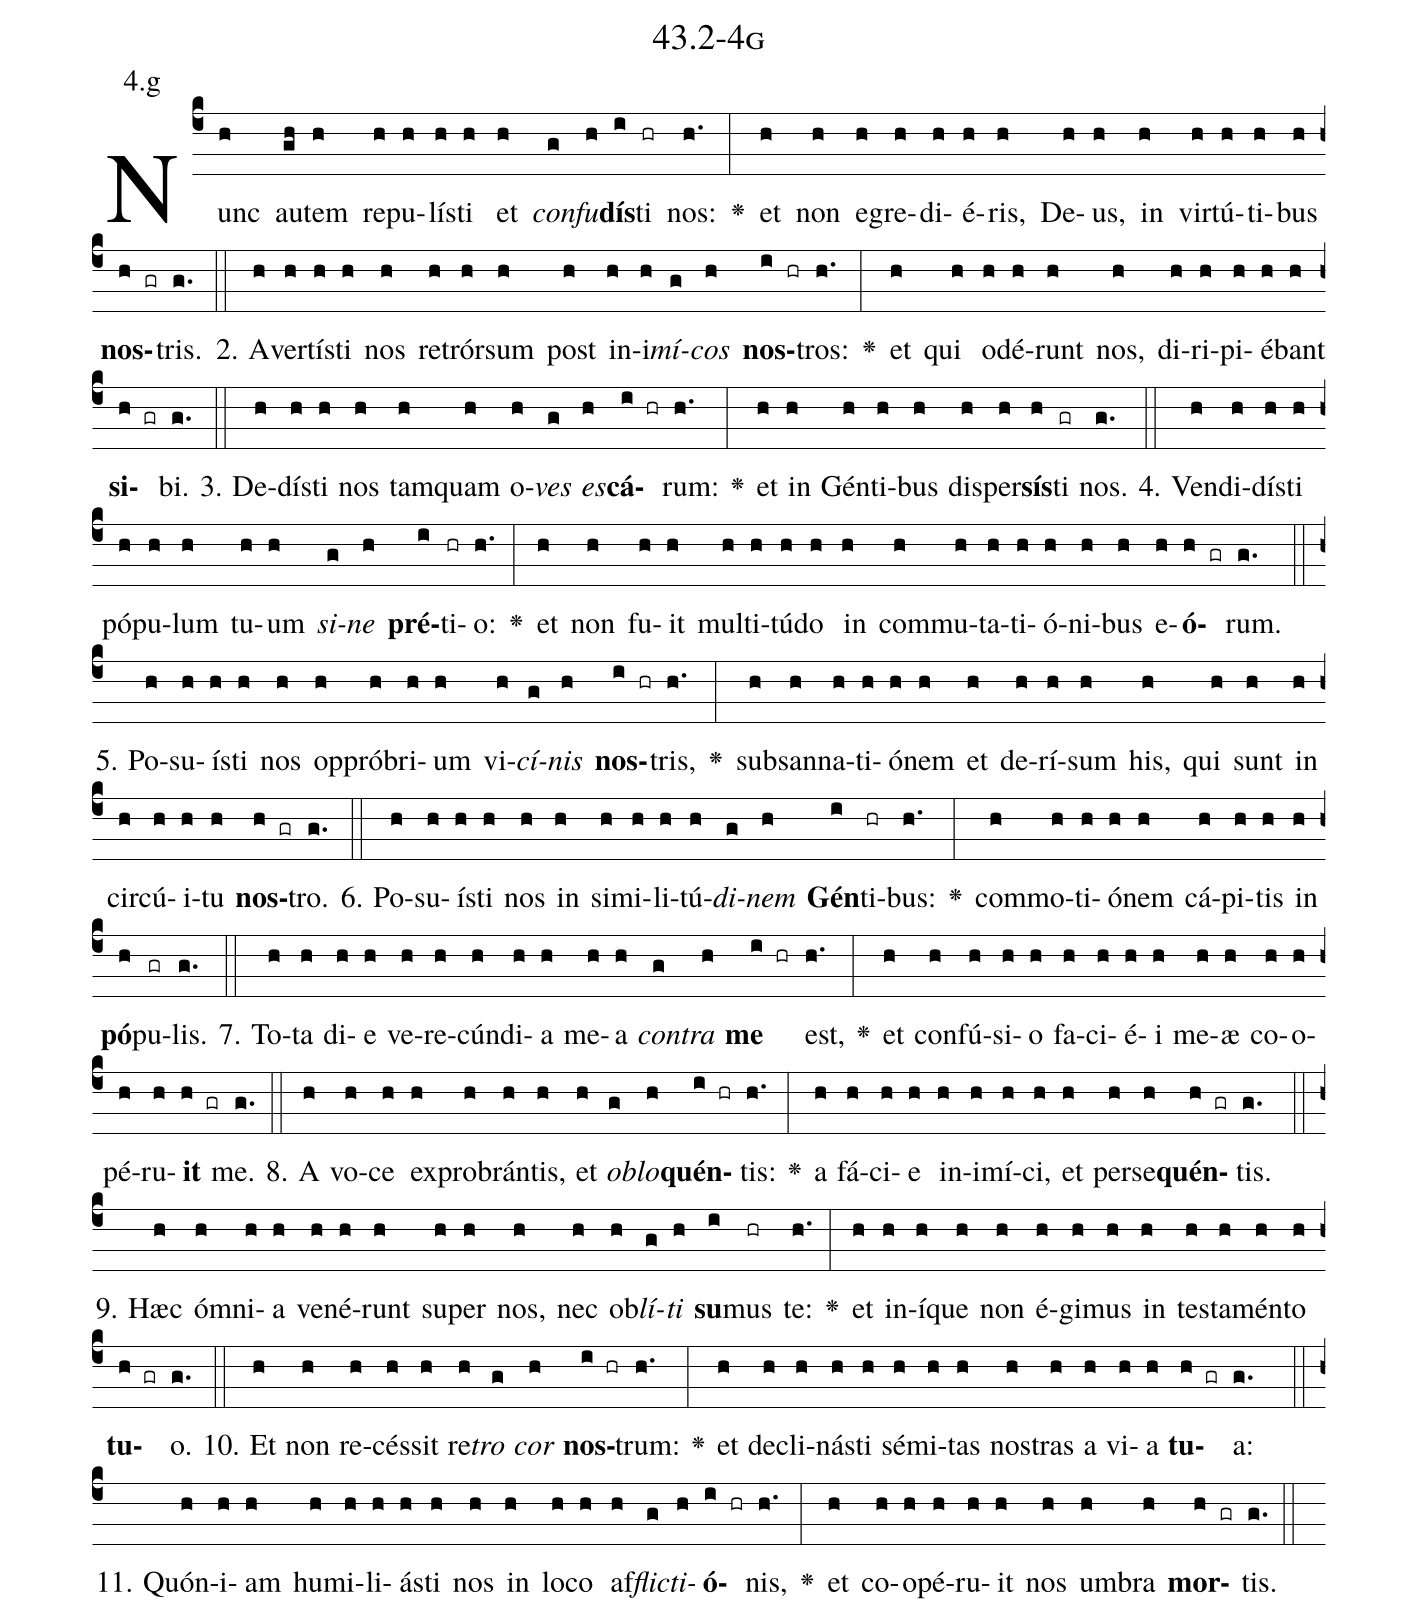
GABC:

name: 43.2-4g;
annotation: 4.g;
%%
(c4)Nunc(h) au(gh)tem(h) re(h)pu(h)lís(h)ti(h) et(h) <i>con</i>(g)<i>fu</i>(h)<b>dís</b>(i)ti(hr) nos:(h.) <v>\greheightstar</v>(:) et(h) non(h) e(h)gre(h)di(h)é(h)ris,(h) De(h)us,(h) in(h) vir(h)tú(h)ti(h)bus(h) <b>nos</b>(h gr)tris.(g.) (::)
2. A(h)ver(h)tís(h)ti(h) nos(h) re(h)trór(h)sum(h) post(h) in(h)i(h)<i>mí</i>(g)<i>cos</i>(h) <b>nos</b>(i hr)tros:(h.) <v>\greheightstar</v>(:) et(h) qui(h) o(h)dé(h)runt(h) nos,(h) di(h)ri(h)pi(h)é(h)bant(h) <b>si</b>(h gr)bi.(g.) (::)
3. De(h)dís(h)ti(h) nos(h) tam(h)quam(h) o(h)<i>ves</i>(g) <i>es</i>(h)<b>cá</b>(i hr)rum:(h.) <v>\greheightstar</v>(:) et(h) in(h) Gén(h)ti(h)bus(h) di(h)sper(h)<b>sís</b>(h)ti(gr) nos.(g.) (::)
4. Ven(h)di(h)dís(h)ti(h) pó(h)pu(h)lum(h) tu(h)um(h) <i>si</i>(g)<i>ne</i>(h) <b>pré</b>(i)ti(hr)o:(h.) <v>\greheightstar</v>(:) et(h) non(h) fu(h)it(h) mul(h)ti(h)tú(h)do(h) in(h) com(h)mu(h)ta(h)ti(h)ó(h)ni(h)bus(h) e(h)<b>ó</b>(h gr)rum.(g.) (::)
5. Po(h)su(h)ís(h)ti(h) nos(h) op(h)pró(h)bri(h)um(h) vi(h)<i>cí</i>(g)<i>nis</i>(h) <b>nos</b>(i hr)tris,(h.) <v>\greheightstar</v>(:) sub(h)san(h)na(h)ti(h)ó(h)nem(h) et(h) de(h)rí(h)sum(h) his,(h) qui(h) sunt(h) in(h) cir(h)cú(h)i(h)tu(h) <b>nos</b>(h gr)tro.(g.) (::)
6. Po(h)su(h)ís(h)ti(h) nos(h) in(h) si(h)mi(h)li(h)tú(h)<i>di</i>(g)<i>nem</i>(h) <b>Gén</b>(i)ti(hr)bus:(h.) <v>\greheightstar</v>(:) com(h)mo(h)ti(h)ó(h)nem(h) cá(h)pi(h)tis(h) in(h) <b>pó</b>(h)pu(gr)lis.(g.) (::)
7. To(h)ta(h) di(h)e(h) ve(h)re(h)cún(h)di(h)a(h) me(h)a(h) <i>con</i>(g)<i>tra</i>(h) <b>me</b>(i hr) est,(h.) <v>\greheightstar</v>(:) et(h) con(h)fú(h)si(h)o(h) fa(h)ci(h)é(h)i(h) me(h)æ(h) co(h)o(h)pé(h)ru(h)<b>it</b>(h gr) me.(g.) (::)
8. A(h) vo(h)ce(h) ex(h)pro(h)brán(h)tis,(h) et(h) <i>ob</i>(g)<i>lo</i>(h)<b>quén</b>(i hr)tis:(h.) <v>\greheightstar</v>(:) a(h) fá(h)ci(h)e(h) in(h)i(h)mí(h)ci,(h) et(h) per(h)se(h)<b>quén</b>(h gr)tis.(g.) (::)
9. Hæc(h) óm(h)ni(h)a(h) ve(h)né(h)runt(h) su(h)per(h) nos,(h) nec(h) ob(h)<i>lí</i>(g)<i>ti</i>(h) <b>su</b>(i)mus(hr) te:(h.) <v>\greheightstar</v>(:) et(h) in(h)í(h)que(h) non(h) é(h)gi(h)mus(h) in(h) tes(h)ta(h)mén(h)to(h) <b>tu</b>(h gr)o.(g.) (::)
10. Et(h) non(h) re(h)cés(h)sit(h) re(h)<i>tro</i>(g) <i>cor</i>(h) <b>nos</b>(i hr)trum:(h.) <v>\greheightstar</v>(:) et(h) de(h)cli(h)nás(h)ti(h) sé(h)mi(h)tas(h) nos(h)tras(h) a(h) vi(h)a(h) <b>tu</b>(h gr)a:(g.) (::)
11. Quón(h)i(h)am(h) hu(h)mi(h)li(h)ás(h)ti(h) nos(h) in(h) lo(h)co(h) af(h)<i>flic</i>(g)<i>ti</i>(h)<b>ó</b>(i hr)nis,(h.) <v>\greheightstar</v>(:) et(h) co(h)o(h)pé(h)ru(h)it(h) nos(h) um(h)bra(h) <b>mor</b>(h gr)tis.(g.) (::)
